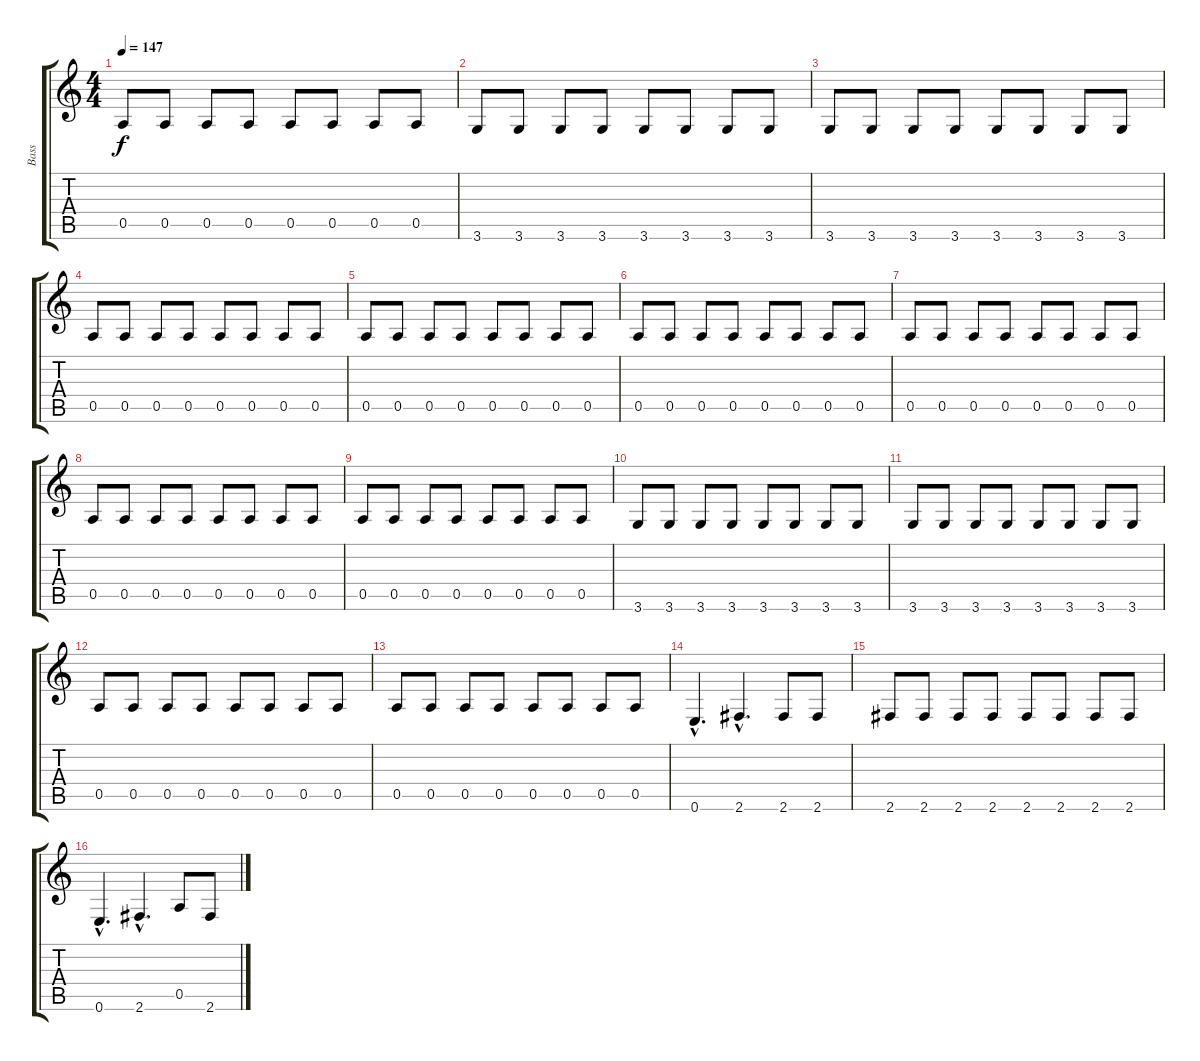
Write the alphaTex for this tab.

\track ("Bass" "Bass") {instrument electricbassfinger}
\staff {score tabs}
\tuning (E4 B3 G3 D3 A2 E2) {hide}
\ts (4 4)
\tempo 147
\clef g2
\ks c
0.5.8{dy f} 0.5.8 0.5.8 0.5.8 0.5.8 0.5.8 0.5.8 0.5.8 |
3.6.8 3.6.8 3.6.8 3.6.8 3.6.8 3.6.8 3.6.8 3.6.8 |
3.6.8 3.6.8 3.6.8 3.6.8 3.6.8 3.6.8 3.6.8 3.6.8 |
0.5.8 0.5.8 0.5.8 0.5.8 0.5.8 0.5.8 0.5.8 0.5.8 |
0.5.8 0.5.8 0.5.8 0.5.8 0.5.8 0.5.8 0.5.8 0.5.8 |
0.5.8 0.5.8 0.5.8 0.5.8 0.5.8 0.5.8 0.5.8 0.5.8 |
0.5.8 0.5.8 0.5.8 0.5.8 0.5.8 0.5.8 0.5.8 0.5.8 |
0.5.8 0.5.8 0.5.8 0.5.8 0.5.8 0.5.8 0.5.8 0.5.8 |
0.5.8 0.5.8 0.5.8 0.5.8 0.5.8 0.5.8 0.5.8 0.5.8 |
3.6.8 3.6.8 3.6.8 3.6.8 3.6.8 3.6.8 3.6.8 3.6.8 |
3.6.8 3.6.8 3.6.8 3.6.8 3.6.8 3.6.8 3.6.8 3.6.8 |
0.5.8 0.5.8 0.5.8 0.5.8 0.5.8 0.5.8 0.5.8 0.5.8 |
0.5.8 0.5.8 0.5.8 0.5.8 0.5.8 0.5.8 0.5.8 0.5.8 |
0.6{hac}.4{d} 2.6{hac}.4{d} 2.6.8 2.6.8 |
2.6.8 2.6.8 2.6.8 2.6.8 2.6.8 2.6.8 2.6.8 2.6.8 |
0.6{hac}.4{d} 2.6{hac}.4{d} 0.5.8 2.6.8
